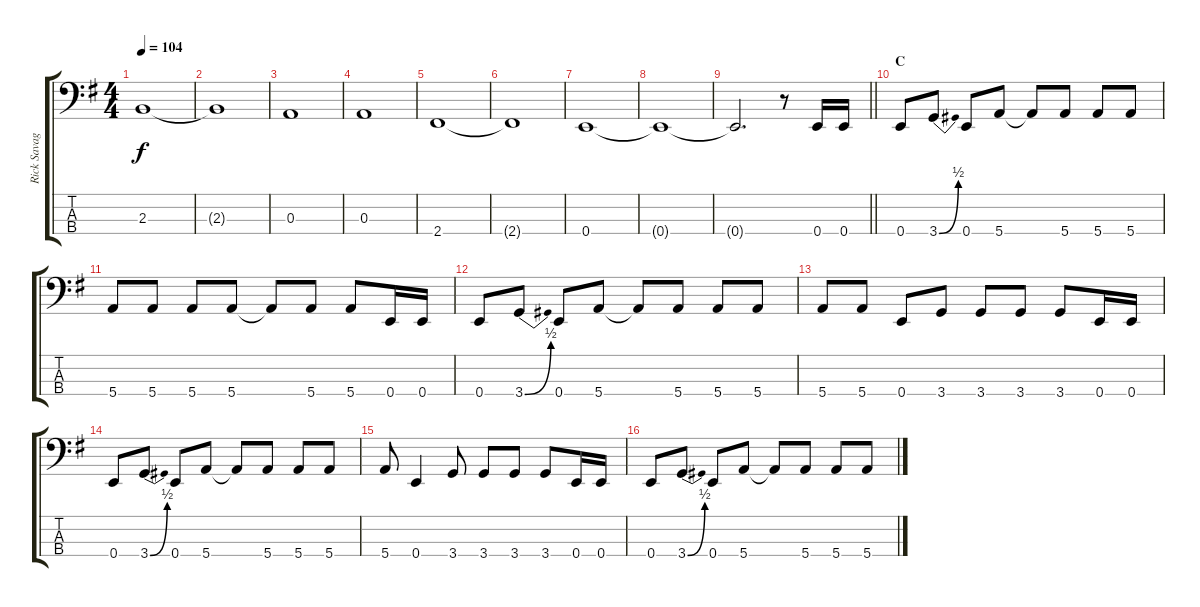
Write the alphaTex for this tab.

\track ("Rick Savage" "Rick Savag") {instrument electricbasspick}
\staff {score tabs}
\tuning (G2 D2 A1 E1) {hide}
\ts (4 4)
\tempo 104
\clef f4
\ks eminor
2.3.1{dy f} |
2.3{t}.1 |
0.3.1 |
0.3.1 |
2.4.1 |
2.4{t}.1 |
0.4.1 |
0.4{t}.1 |
\barLineRight lightlight
0.4{t}.2{d} r.8 0.4.16 0.4.16 |
\section ("" "C")
0.4.8 3.4{be (bend 0 0 60 2)}.8 0.4.8 5.4.8 5.4{t}.8 5.4.8 5.4.8 5.4.8 |
5.4.8 5.4.8 5.4.8 5.4.8 5.4{t}.8 5.4.8 5.4.8 0.4.16 0.4.16 |
0.4.8 3.4{be (bend 0 0 60 2)}.8 0.4.8 5.4.8 5.4{t}.8 5.4.8 5.4.8 5.4.8 |
5.4.8 5.4.8 0.4.8 3.4.8 3.4.8 3.4.8 3.4.8 0.4.16 0.4.16 |
0.4.8 3.4{be (bend 0 0 60 2)}.8 0.4.8 5.4.8 5.4{t}.8 5.4.8 5.4.8 5.4.8 |
5.4.8 0.4.4 3.4.8 3.4.8 3.4.8 3.4.8 0.4.16 0.4.16 |
0.4.8 3.4{be (bend 0 0 60 2)}.8 0.4.8 5.4.8 5.4{t}.8 5.4.8 5.4.8 5.4.8
